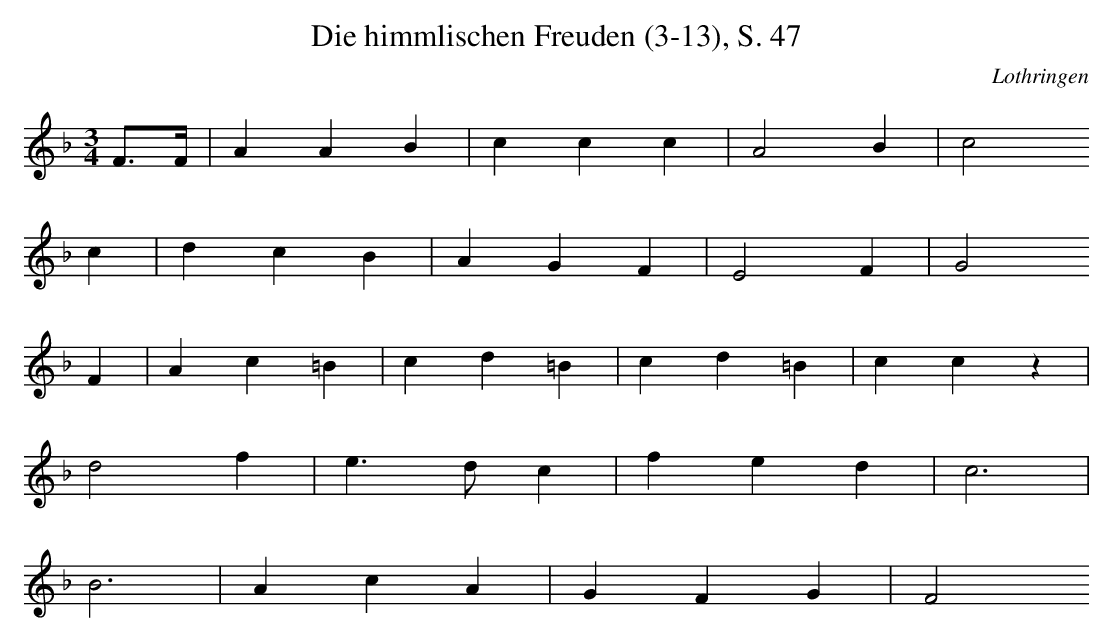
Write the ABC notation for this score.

X:1
T: Die himmlischen Freuden (3-13), S. 47
O: Lothringen
M: 3/4
L: 1/16
K: F
F3F | A4A4B4 | c4c4c4 | A8B4 | c8
c4 | d4c4B4 | A4G4F4 | E8F4 | G8
F4 | A4c4=B4 | c4d4=B4 | c4d4=B4 | c4c4z4 |
d8f4 | e6d2c4 | f4e4d4 | c12 |
B12 | A4c4A4 | G4F4G4 | F8
